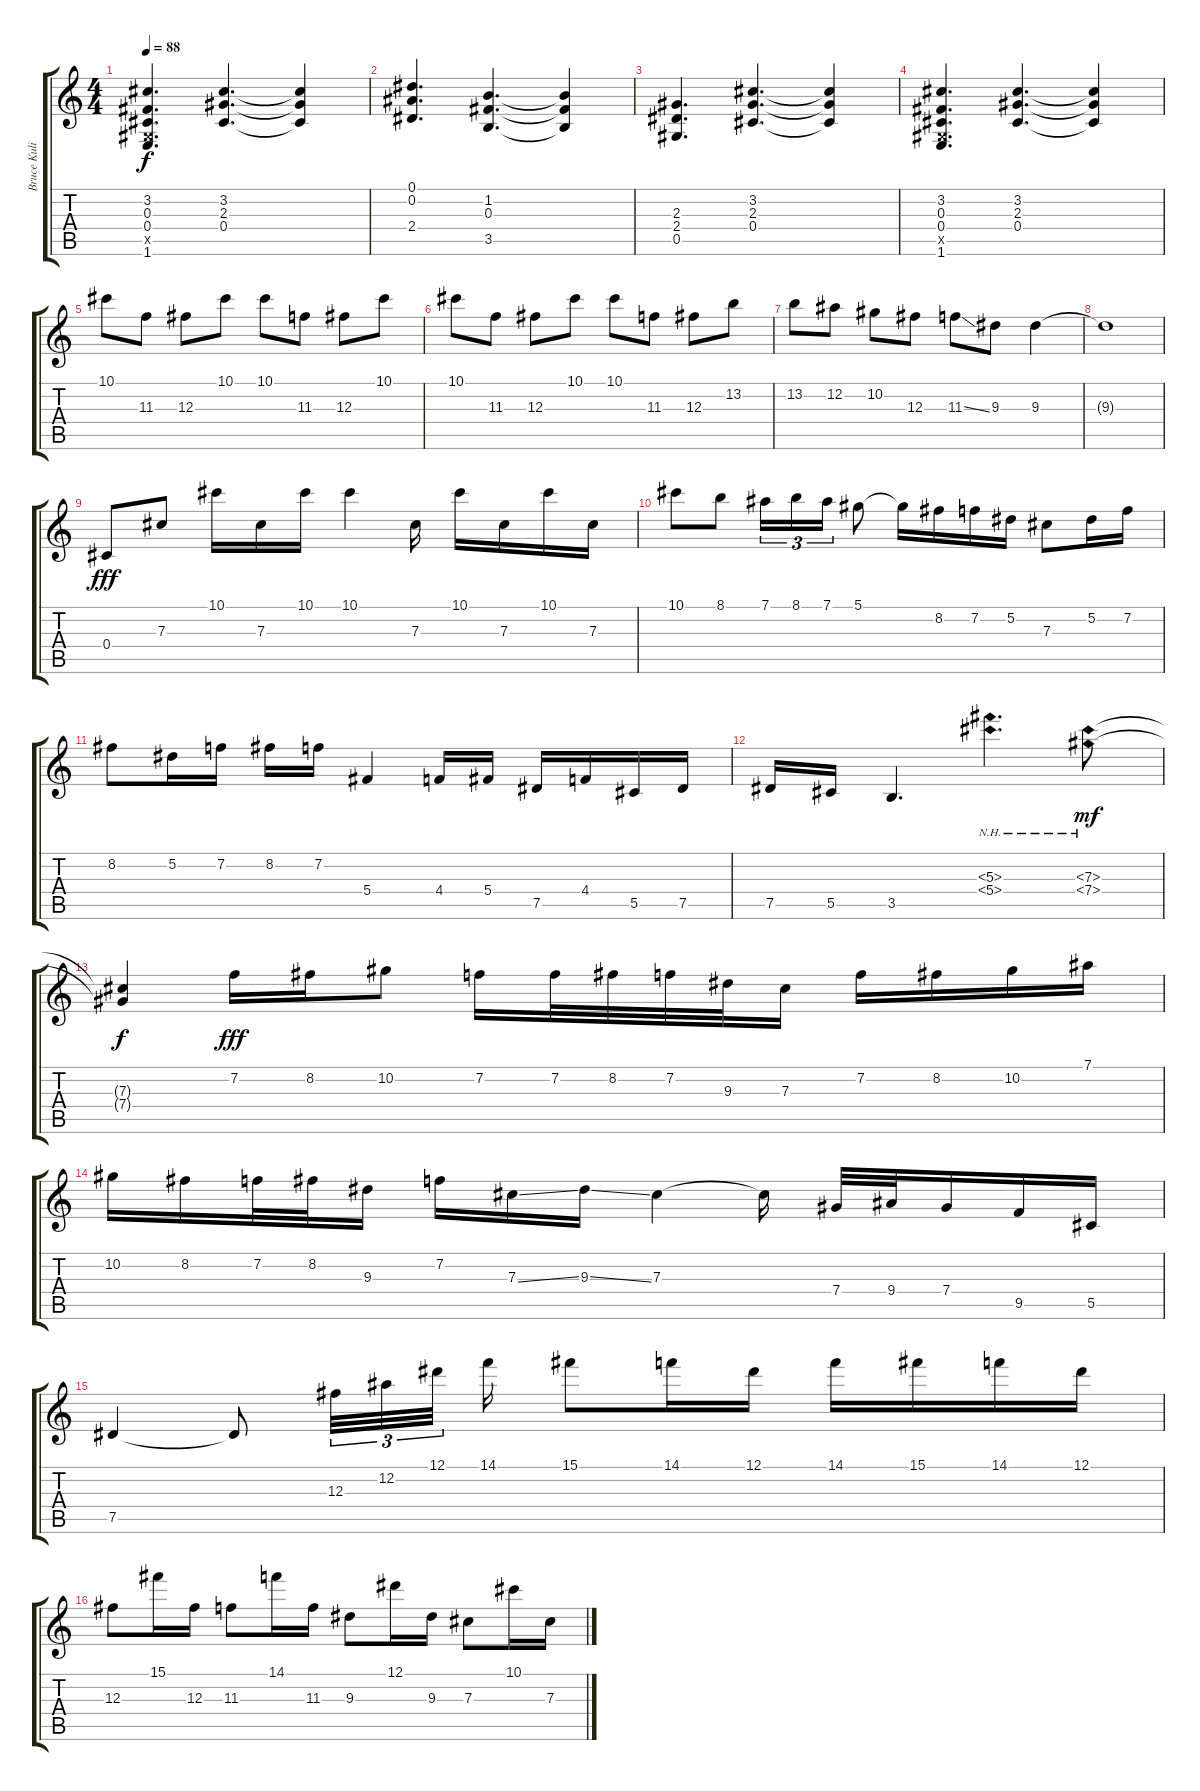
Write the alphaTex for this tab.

\track ("Bruce Kulick (Gtr. 2)" "Bruce Kuli") {instrument distortionguitar}
\staff {score tabs}
\tuning (Eb4 Bb3 Gb3 Db3 Ab2 Eb2) {hide}
\ts (4 4)
\tempo 88
\clef g2
\ks c
(3.2 0.3 0.4 0.5{x} 1.6).4{d dy f instrument distortionguitar} (3.2 2.3 0.4).4{d} (3.2{t} 2.3{t} 0.4{t}).4 |
(0.1 0.2 2.4).4{d} (1.2 0.3 3.5).4{d} (1.2{t} 0.3{t} 3.5{t}).4 |
(2.3 2.4 0.5).4{d} (3.2 2.3 0.4).4{d} (3.2{t} 2.3{t} 0.4{t}).4 |
(3.2 0.3 0.4 0.5{x} 1.6).4{d} (3.2 2.3 0.4).4{d} (3.2{t} 2.3{t} 0.4{t}).4 |
10.1.8 11.3.8 12.3.8 10.1.8 10.1.8 11.3.8 12.3.8 10.1.8 |
10.1.8 11.3.8 12.3.8 10.1.8 10.1.8 11.3.8 12.3.8 13.2.8 |
13.2.8 12.2.8 10.2.8 12.3.8 11.3{ss}.8 9.3.8 9.3.4 |
9.3{t}.1 |
0.4.8{dy fff instrument acousticguitarsteel} 7.3.8 10.1.16 7.3.16 10.1.16 10.1.4 7.3.16 10.1.16 7.3.16 10.1.16 7.3.16 |
10.1.8 8.1.8 7.1.16{tu (3 2)} 8.1.16{tu (3 2)} 7.1.16{tu (3 2)} 5.1.8 5.1{t}.16 8.2.16 7.2.16 5.2.16 7.3.8 5.2.16 7.2.16 |
8.2.8 5.2.16 7.2.16 8.2.16 7.2.16 5.4.4 4.4.16 5.4.16 7.5.16 4.4.16 5.5.16 7.5.16 |
7.5.16 5.5.16 3.5.4{d} (5.3{nh} 5.4{nh}).4{d} (7.3{nh} 7.4{nh}).8{dy mf} |
(7.3{t} 7.4{t}).4{dy f} 7.2.16{dy fff} 8.2.16 10.2.8 7.2.16 7.2.32 8.2.32 7.2.32 9.3.32 7.3.16 7.2.16 8.2.16 10.2.16 7.1.16 |
10.2.16 8.2.16 7.2.32 8.2.32 9.3.16 7.2.16 7.3{ss}.16 9.3{ss}.16 7.3.4 7.3{t}.16 7.4.32 9.4.32 7.4.16 9.5.16 5.5.16 |
7.5.4 7.5{t}.8 12.3.32{tu (3 2)} 12.2.32{tu (3 2)} 12.1.32{tu (3 2) beam splitsecondary} 14.1.16 15.1.8 14.1.16 12.1.16 14.1.16 15.1.16 14.1.16 12.1.16 |
12.3.8 15.1.16 12.3.16 11.3.8 14.1.16 11.3.16 9.3.8 12.1.16 9.3.16 7.3.8 10.1.16 7.3.16
